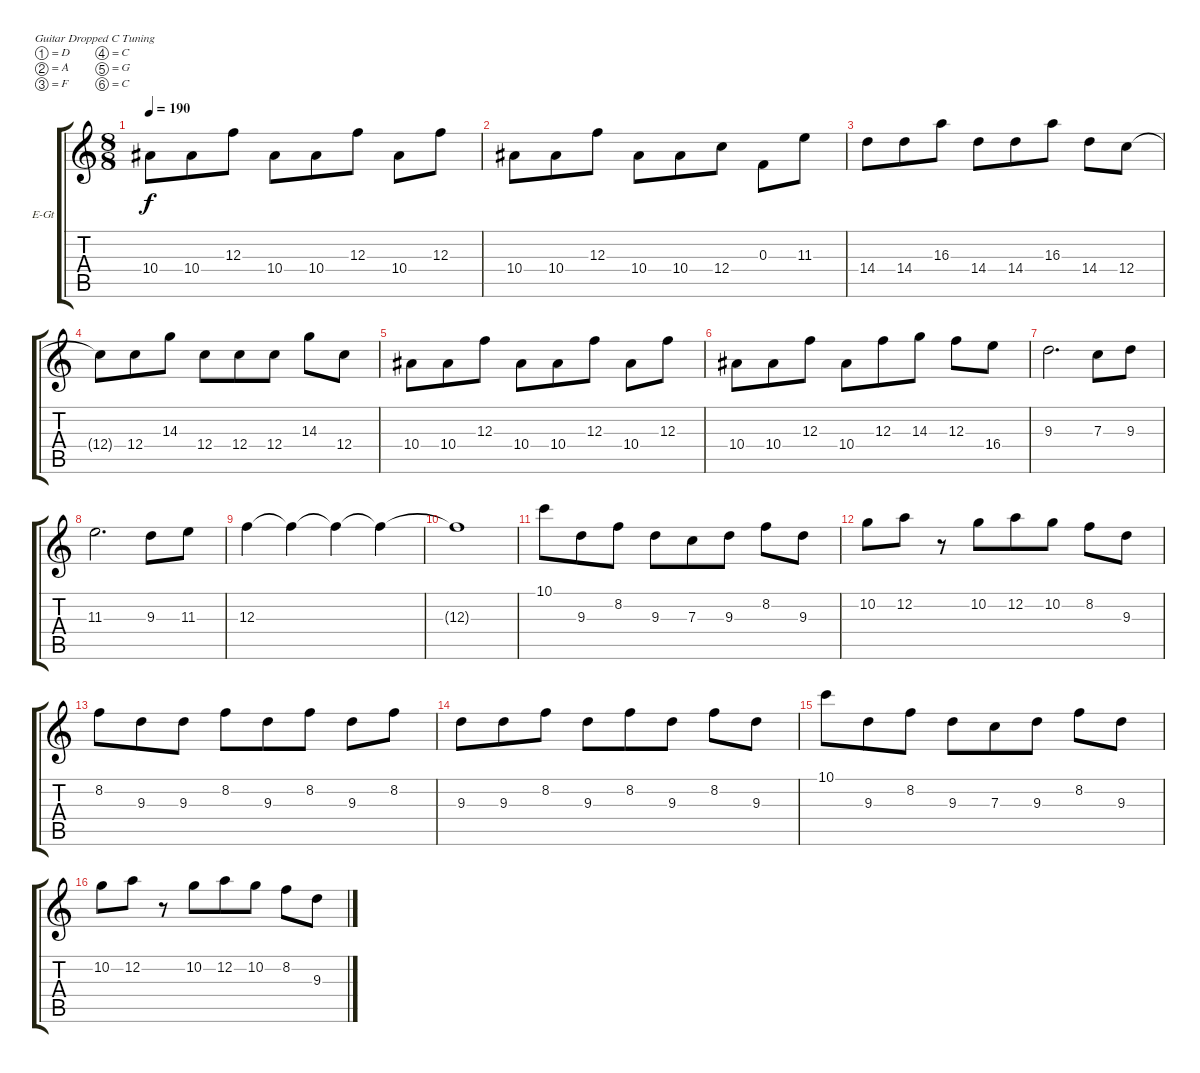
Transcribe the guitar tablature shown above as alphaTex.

\defaultSystemsLayout 4
\bracketExtendMode groupsimilarinstruments
\firstSystemTrackNameOrientation horizontal
\otherSystemsTrackNameOrientation horizontal
\track ("Electric Guitar" "E-Gt") {instrument distortionguitar}
\staff {score tabs}
\tuning (D4 A3 F3 C3 G2 C2)
\ts (8 8)
\tempo 190
\clef g2
\ks c
10.4.8{dy f} 10.4.8 12.3.8 10.4.8 10.4.8 12.3.8 10.4.8 12.3.8 |
10.4.8 10.4.8 12.3.8 10.4.8 10.4.8 12.4.8 0.3.8 11.3.8 |
14.4.8 14.4.8 16.3.8 14.4.8 14.4.8 16.3.8 14.4.8 12.4.8 |
12.4{t}.8 12.4.8 14.3.8 12.4.8 12.4.8 12.4.8 14.3.8 12.4.8 |
10.4.8 10.4.8 12.3.8 10.4.8 10.4.8 12.3.8 10.4.8 12.3.8 |
10.4.8 10.4.8 12.3.8 10.4.8 12.3.8 14.3.8 12.3.8 16.4.8 |
9.3.2{d} 7.3.8 9.3.8 |
11.3.2{d} 9.3.8 11.3.8 |
12.3.4 12.3{t}.4 12.3{t}.4 12.3{t}.4 |
12.3{t}.1 |
10.1.8 9.3.8 8.2.8 9.3.8 7.3.8 9.3.8 8.2.8 9.3.8 |
10.2.8 12.2.8 r.8 10.2.8 12.2.8 10.2.8 8.2.8 9.3.8 |
8.2.8 9.3.8 9.3.8 8.2.8 9.3.8 8.2.8 9.3.8 8.2.8 |
9.3.8 9.3.8 8.2.8 9.3.8 8.2.8 9.3.8 8.2.8 9.3.8 |
10.1.8 9.3.8 8.2.8 9.3.8 7.3.8 9.3.8 8.2.8 9.3.8 |
10.2.8 12.2.8 r.8 10.2.8 12.2.8 10.2.8 8.2.8 9.3.8
